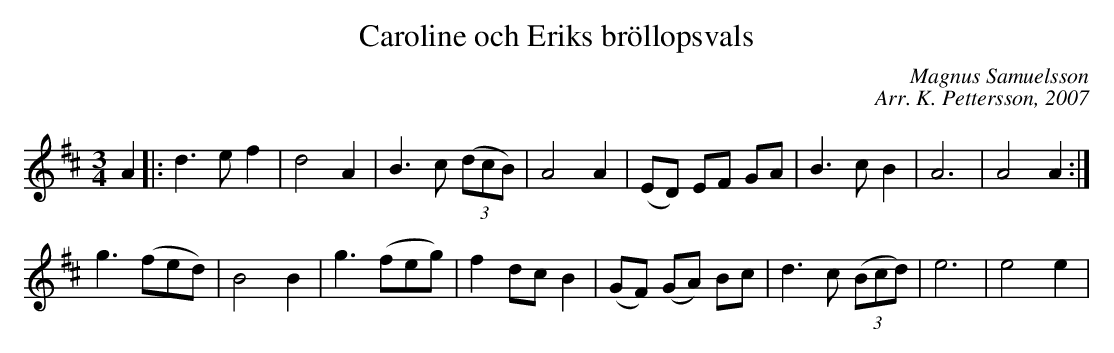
X:1
T: Caroline och Eriks bröllopsvals
C: Magnus Samuelsson
C: Arr. K. Pettersson, 2007
M: 3/4
L: 1/4
K: D
V:1
A |: d>ef | d2A | B>c ((3d/c/B/) | A2A | (E/D/) E/F/ G/A/ | B>cB | A3 | A2A :|
g>(fe/d/) | B2B | g>(fe/g/) | fd/c/B | (G/F/) (G/A/) B/c/ | d>c ((3B/c/d/) | e3 | e2e |
